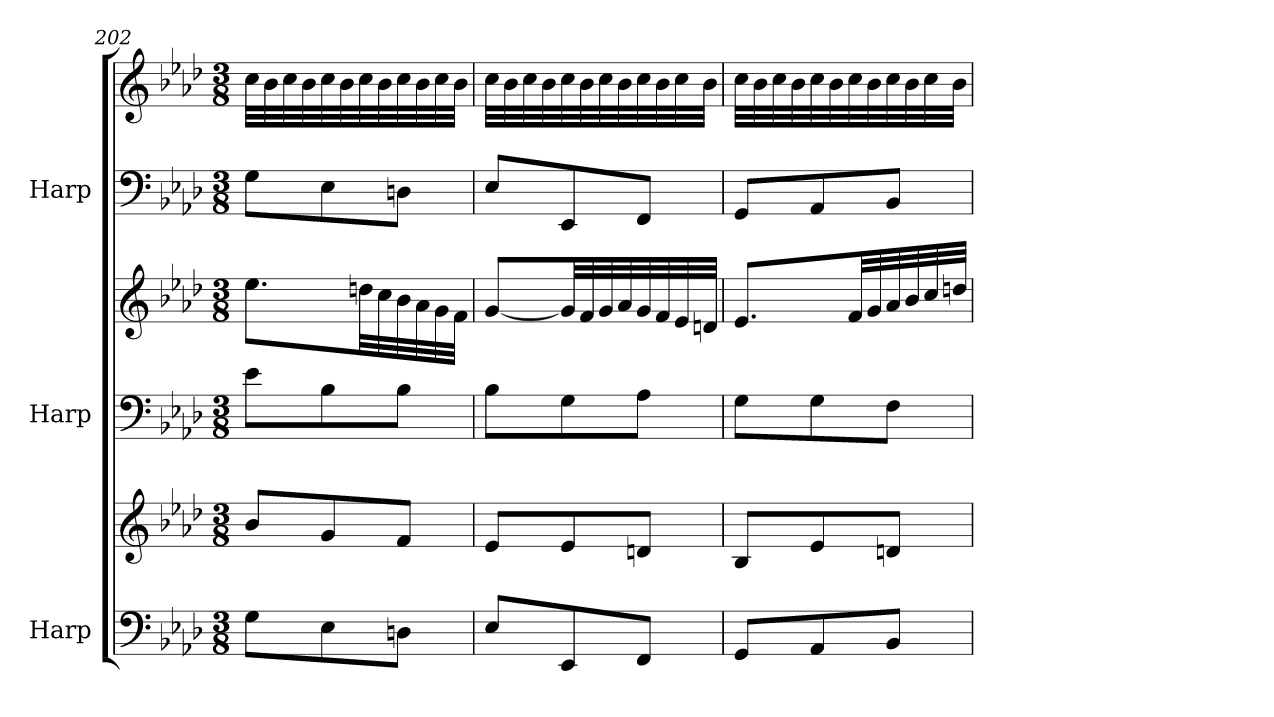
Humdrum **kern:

**kern	**kern	**kern	**kern	**kern	**kern
*part3	*part3	*part2	*part2	*part1	*part1
*staff6	*staff5	*staff4	*staff3	*staff2	*staff1
*I"Harp	*	*I"Harp	*	*I"Harp	*
*I'Hp	*	*I'Hp	*	*I'Hp	*
*clefF4	*clefG2	*clefF4	*clefG2	*clefF4	*clefG2
*k[b-e-a-d-]	*k[b-e-a-d-]	*k[b-e-a-d-]	*k[b-e-a-d-]	*k[b-e-a-d-]	*k[b-e-a-d-]
*M3/8	*M3/8	*M3/8	*M3/8	*M3/8	*M3/8
=202	=202	=202	=202	=202	=202
8G\L	8b-/L	8e-\L	8.ee-\L	8G\L	32cc\LLL
.	.	.	.	.	32b-\
.	.	.	.	.	32cc\
.	.	.	.	.	32b-\
8E-\	8g/	8B-\	.	8E-\	32cc\
.	.	.	.	.	32b-\
.	.	.	32ddn\LL	.	32cc\
.	.	.	32cc\	.	32b-\
8Dn\J	8f/J	8B-\J	32b-\	8Dn\J	32cc\
.	.	.	32a-\	.	32b-\
.	.	.	32g\	.	32cc\
.	.	.	32f\JJJ	.	32b-\JJJ
=203	=203	=203	=203	=203	=203
8E-/L	8e-/L	8B-\L	[8g/L	8E-/L	32cc\LLL
.	.	.	.	.	32b-\
.	.	.	.	.	32cc\
.	.	.	.	.	32b-\
8EE-/	8e-/	8G\	32g/LL]	8EE-/	32cc\
.	.	.	32f/	.	32b-\
.	.	.	32g/	.	32cc\
.	.	.	32a-/	.	32b-\
8FF/J	8dn/J	8A-\J	32g/	8FF/J	32cc\
.	.	.	32f/	.	32b-\
.	.	.	32e-/	.	32cc\
.	.	.	32dn/JJJ	.	32b-\JJJ
=204	=204	=204	=204	=204	=204
8GG/L	8B-/L	8G\L	8.e-/L	8GG/L	32cc\LLL
.	.	.	.	.	32b-\
.	.	.	.	.	32cc\
.	.	.	.	.	32b-\
8AA-/	8e-/	8G\	.	8AA-/	32cc\
.	.	.	.	.	32b-\
.	.	.	32f/LL	.	32cc\
.	.	.	32g/	.	32b-\
8BB-/J	8dn/J	8F\J	32a-/	8BB-/J	32cc\
.	.	.	32b-/	.	32b-\
.	.	.	32cc/	.	32cc\
.	.	.	32ddn/JJJ	.	32b-\JJJ
=	=	=	=	=	=
*-	*-	*-	*-	*-	*-
